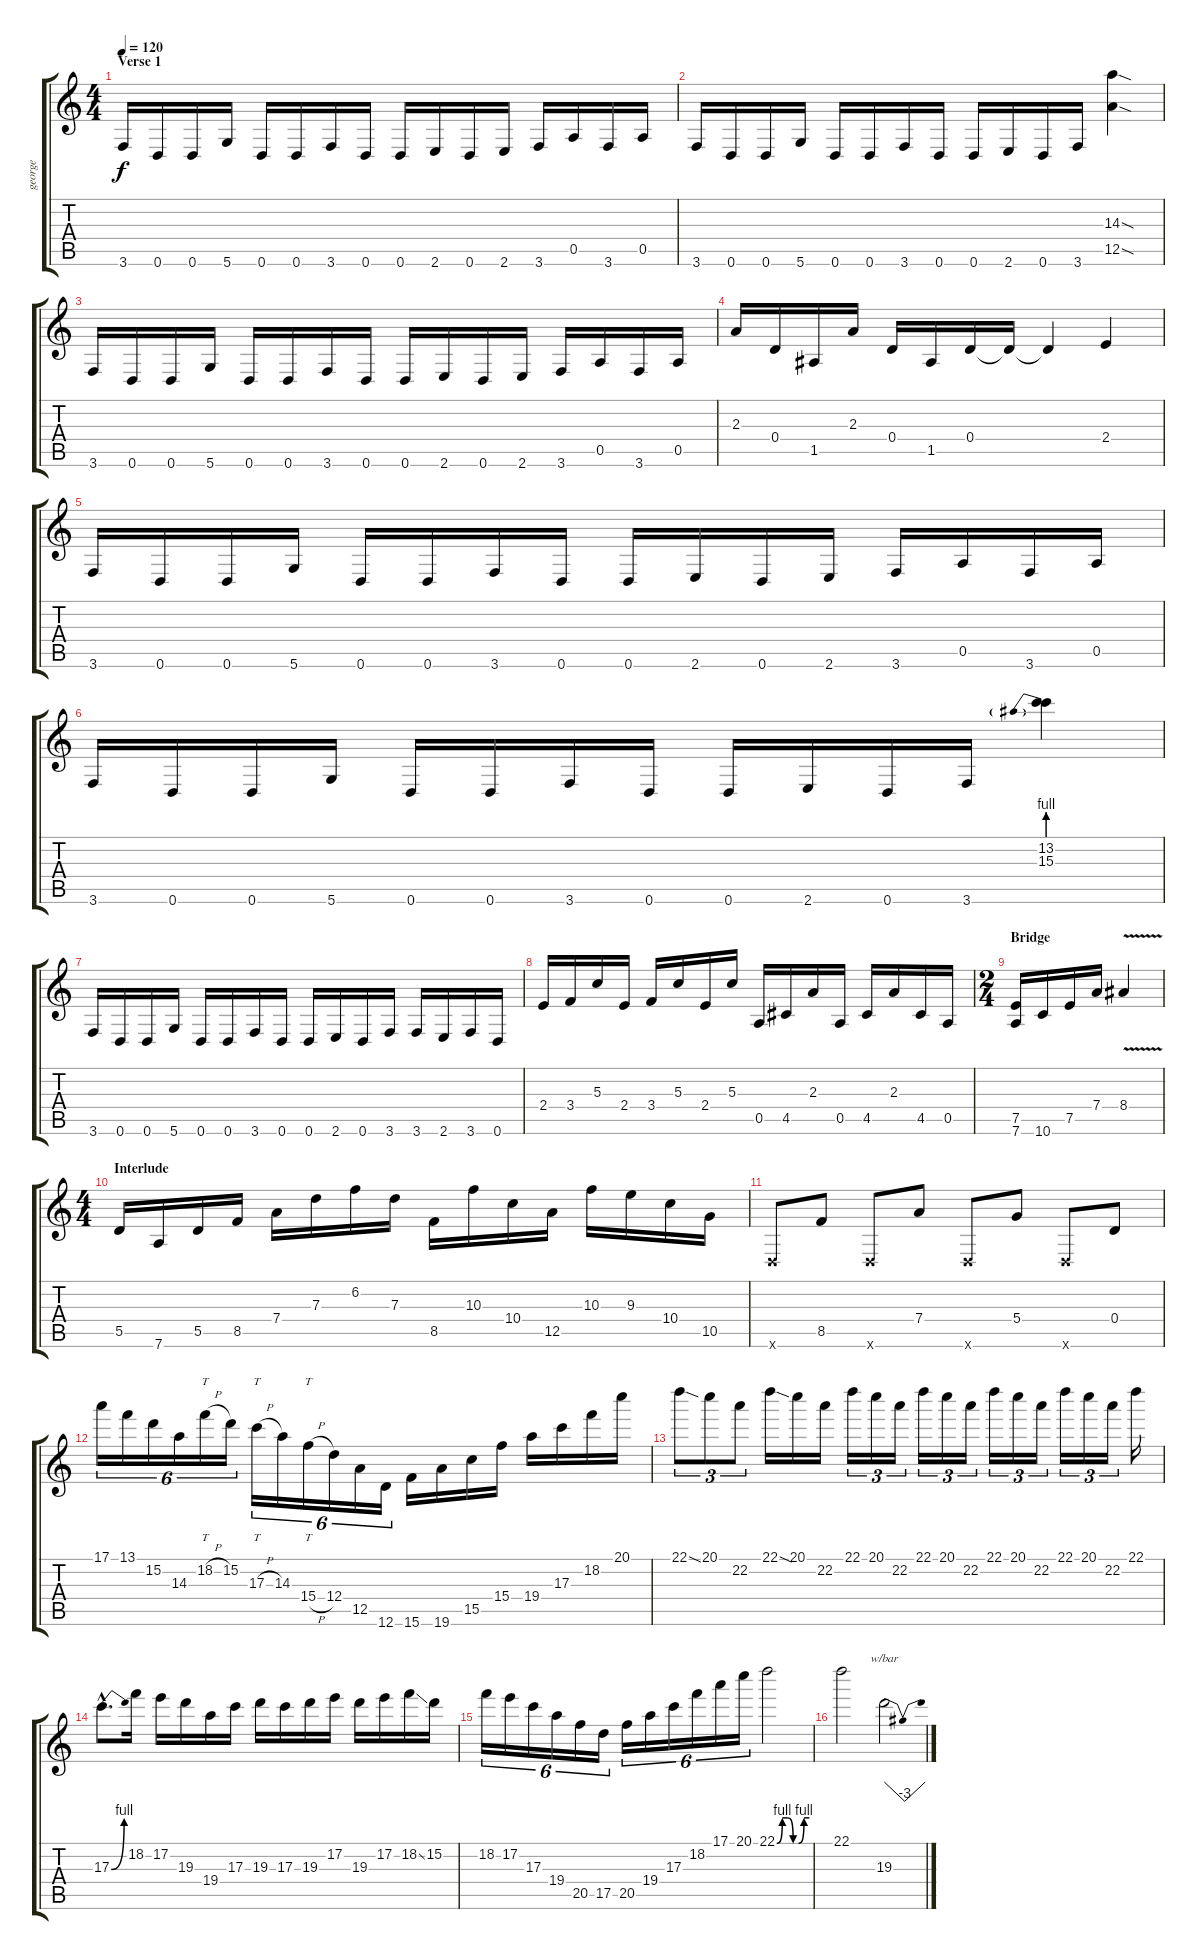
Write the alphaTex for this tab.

\track ("george" "george") {instrument distortionguitar}
\staff {score tabs}
\tuning (E4 B3 G3 D3 A2 D2) {hide}
\ts (4 4)
\section ("" "Verse 1")
\tempo 120
\clef g2
\ks c
3.6.16{dy f} 0.6.16 0.6.16 5.6.16 0.6.16 0.6.16 3.6.16 0.6.16 0.6.16 2.6.16 0.6.16 2.6.16 3.6.16 0.5.16 3.6.16 0.5.16 |
3.6.16 0.6.16 0.6.16 5.6.16 0.6.16 0.6.16 3.6.16 0.6.16 0.6.16 2.6.16 0.6.16 3.6.16 (14.3{sod} 12.5{sod}).4 |
3.6.16 0.6.16 0.6.16 5.6.16 0.6.16 0.6.16 3.6.16 0.6.16 0.6.16 2.6.16 0.6.16 2.6.16 3.6.16 0.5.16 3.6.16 0.5.16 |
2.3.16 0.4.16 1.5.16 2.3.16 0.4.16 1.5.16 0.4.16 0.4{t}.16 0.4{t}.4 2.4.4 |
3.6.16 0.6.16 0.6.16 5.6.16 0.6.16 0.6.16 3.6.16 0.6.16 0.6.16 2.6.16 0.6.16 2.6.16 3.6.16 0.5.16 3.6.16 0.5.16 |
3.6.16 0.6.16 0.6.16 5.6.16 0.6.16 0.6.16 3.6.16 0.6.16 0.6.16 2.6.16 0.6.16 3.6.16 (13.2 15.3{be (prebend 0 4 60 4)}).4 |
3.6.16 0.6.16 0.6.16 5.6.16 0.6.16 0.6.16 3.6.16 0.6.16 0.6.16 2.6.16 0.6.16 3.6.16 3.6.16 2.6.16 3.6.16 0.6.16 |
2.4.16 3.4.16 5.3.16 2.4.16 3.4.16 5.3.16 2.4.16 5.3.16 0.5.16 4.5.16 2.3.16 0.5.16 4.5.16 2.3.16 4.5.16 0.5.16 |
\ts (2 4)
\section ("" "Bridge")
(7.5 7.6).16 10.6.16 7.5.16 7.4.16 8.4{v}.4 |
\ts (4 4)
\section ("" "Interlude")
5.5.16 7.6.16 5.5.16 8.5.16 7.4.16 7.3.16 6.2.16 7.3.16 8.5.16 10.3.16 10.4.16 12.5.16 10.3.16 9.3.16 10.4.16 10.5.16 |
0.6{x}.8 8.5.8 0.6{x}.8 7.4.8 0.6{x}.8 5.4.8 0.6{x}.8 0.4.8 |
17.1.16{tu (6 4)} 13.1.16{tu (6 4)} 15.2.16{tu (6 4)} 14.3.16{tu (6 4)} 18.2{h}.16{tt tu (6 4)} 15.2.16{tu (6 4)} 17.3{h}.16{tt tu (6 4)} 14.3.16{tu (6 4)} 15.4{h}.16{tt tu (6 4)} 12.4.16{tu (6 4)} 12.5.16{tu (6 4)} 12.6.16{tu (6 4)} 15.6.16 19.6.16 15.5.16 15.4.16 19.4.16 17.3.16 18.2.16 20.1.16 |
22.1{sod}.8{tu (3 2)} 20.1.8{tu (3 2)} 22.2.8{tu (3 2)} 22.1{sod}.16 20.1.16 22.2.16 22.1.16{tu (3 2)} 20.1.16{tu (3 2)} 22.2.16{tu (3 2)} 22.1.16{tu (3 2)} 20.1.16{tu (3 2)} 22.2.16{tu (3 2)} 22.1.16{tu (3 2)} 20.1.16{tu (3 2)} 22.2.16{tu (3 2)} 22.1.16{tu (3 2)} 20.1.16{tu (3 2)} 22.2.16{tu (3 2)} 22.1.16 |
17.3{be (bend 0 0 60 4) hac}.8{d} 18.2.16 17.2.16 19.3.16 19.4.16 17.3.16 19.3.16 17.3.16 19.3.16 17.2.16 19.3.16 17.2.16 18.2{ss}.16 15.2.16 |
18.2.16{tu (6 4)} 17.2.16{tu (6 4)} 17.3.16{tu (6 4)} 19.4.16{tu (6 4)} 20.5.16{tu (6 4)} 17.5.16{tu (6 4)} 20.5.16{tu (6 4)} 19.4.16{tu (6 4)} 17.3.16{tu (6 4)} 18.2.16{tu (6 4)} 17.1.16{tu (6 4)} 20.1.16{tu (6 4)} 22.1{be (custom 0 0 10 4 20 4 30 0 40 0 50 4 60 4)}.2 |
22.1.2 19.3.2{tbe (dip default 0 0 30 -12 60 0)}
